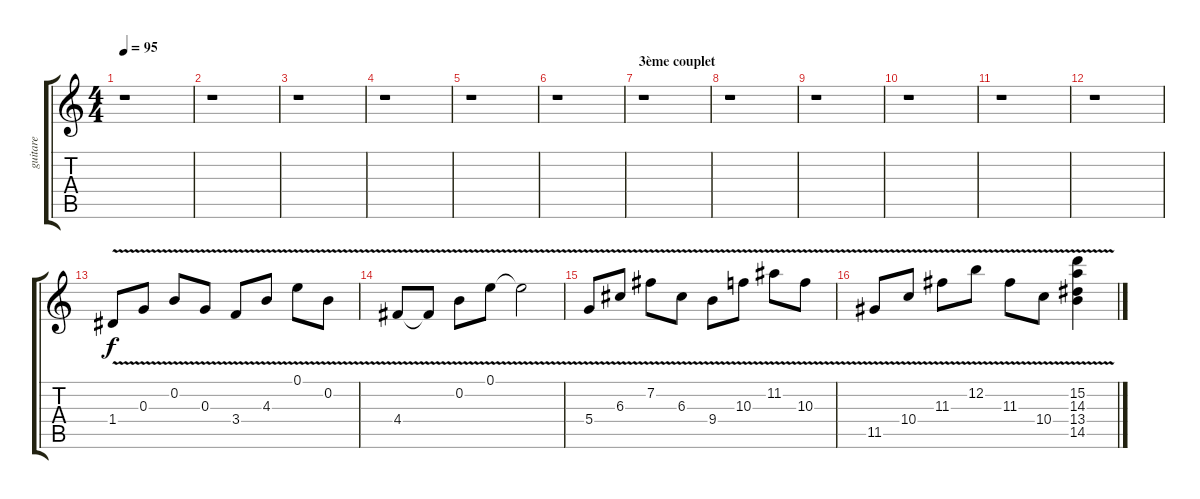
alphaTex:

\track ("guitare" "guitare") {instrument acousticguitarnylon}
\staff {score tabs}
\tuning (E4 B3 G3 D3 A2 E2) {hide}
\ts (4 4)
\tempo 95
\clef g2
\ks c
r.1{dy p} |
r.1 |
r.1 |
r.1 |
r.1 |
r.1 |
\section ("" "3ème couplet")
r.1 |
r.1 |
r.1 |
r.1 |
r.1 |
r.1 |
1.4{v}.8{dy f} 0.3{v}.8 0.2{v}.8 0.3{v}.8 3.4{v}.8 4.3{v}.8 0.1{v}.8 0.2{v}.8 |
4.4{v}.8 4.4{v t}.8 0.2{v}.8 0.1{v}.8 0.1{t}.2 |
5.4{v}.8 6.3{v}.8 7.2{v}.8 6.3{v}.8 9.4{v}.8 10.3{v}.8 11.2{v}.8 10.3{v}.8 |
11.5{v}.8 10.4{v}.8 11.3{v}.8 12.2{v}.8 11.3{v}.8 10.4{v}.8 (15.2{v} 14.3{v} 13.4{v} 14.5{v}).4
